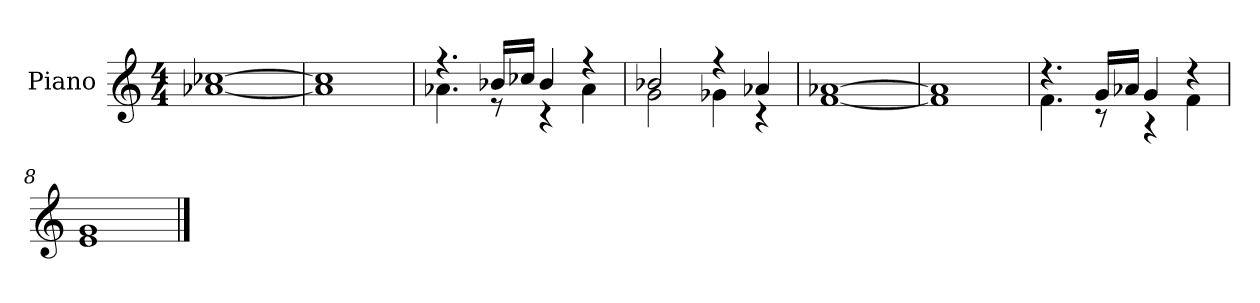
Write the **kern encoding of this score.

**kern
*part1
*staff1
*I"Piano
*I'Pno.
*clefG2
*k[]
*M4/4
=1
*^
[1cc-X	[1a-X
=2	=2
1cc-]	1a-]
=3	=3
4.r	4.a-X\
16b-X/LL	8r
16cc-X/JJ	.
4b-/	4r
4r	4a-\
=4	=4
2b-X/	2g\
4r	4g-X\
4a-X/	4r
=5	=5
[1a-X	[1f
=6	=6
1a-]	1f]
=7	=7
4.r	4.f\
16g/LL	8r
16a-X/JJ	.
4g/	4r
4r	4f\
*v	*v
=8
1e 1g
==
*-
